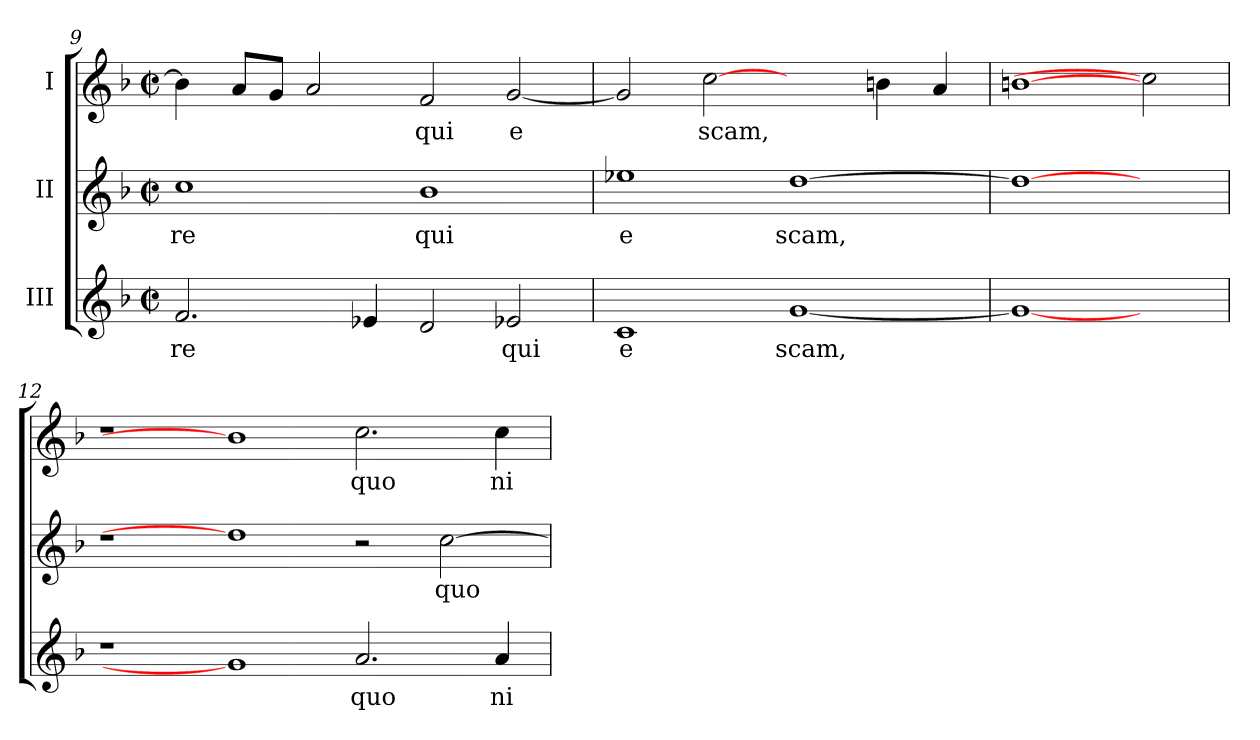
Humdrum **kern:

**kern	**text	**kern	**text	**kern	**text
*part3	*part3	*part2	*part2	*part1	*part1
*staff3	*staff3	*staff2	*staff2	*staff1	*staff1
*I"III	*	*I"II	*	*I"I	*
*clefG2	*	*clefG2	*	*clefG2	*
*k[b-]	*	*k[b-]	*	*k[b-]	*
*F:	*	*F:	*	*F:	*
*M2/2	*	*M2/2	*	*M2/2	*
*met(c|)	*	*met(c|)	*	*met(c|)	*
=9	=9	=9	=9	=9	=9
!	!LO:LY:b:cj	!	!LO:LY:b:cj	!	!
2.f/	re	1cc	re	4b-\]	.
.	.	.	.	8a/L	.
.	.	.	.	8g/J	.
.	.	.	.	2a/	.
4e-/	.	.	.	.	.
!	!	!	!LO:LY:b:cj	!	!LO:LY:b:cj
2d/	.	1b-	qui	2f/	qui
!	!LO:LY:b:cj	!	!	!	!LO:LY:b:cj
2e-X/	qui	.	.	[<2g/	e
=10	=10	=10	=10	=10	=10
!	!LO:LY:b:cj	!	!LO:LY:b:cj	!	!
1c	e	1ee-	e	2g/]	.
!	!	!	!	!	!LO:LY:b
.	.	.	.	[2cc	scam,
!	!LO:LY:b	!	!LO:LY:b	!	!
[<1g	scam,	[>1dd	scam,	2ryy	.
.	.	.	.	4bn\	.
.	.	.	.	4a/	.
=11	=11	=11	=11	=11	=11
1g_	.	1dd_	.	[1bn	.
2ryy	.	2ryy	.	2cc]	.
=12	=12	=12	=12	=12	=12
1r	.	1r	.	1r	.
1g]	.	1dd]	.	1b]	.
!	!LO:LY:b:cj	!	!	!	!LO:LY:b:cj
2.a/	quo	2r	.	2.cc\	quo
!	!	!	!LO:LY:b	!	!
.	.	[>2cc\	quo	.	.
!	!LO:LY:b:cj	!	!	!	!LO:LY:b:cj
4a/	ni	.	.	4cc\	ni
=	=	=	=	=	=
*-	*-	*-	*-	*-	*-
